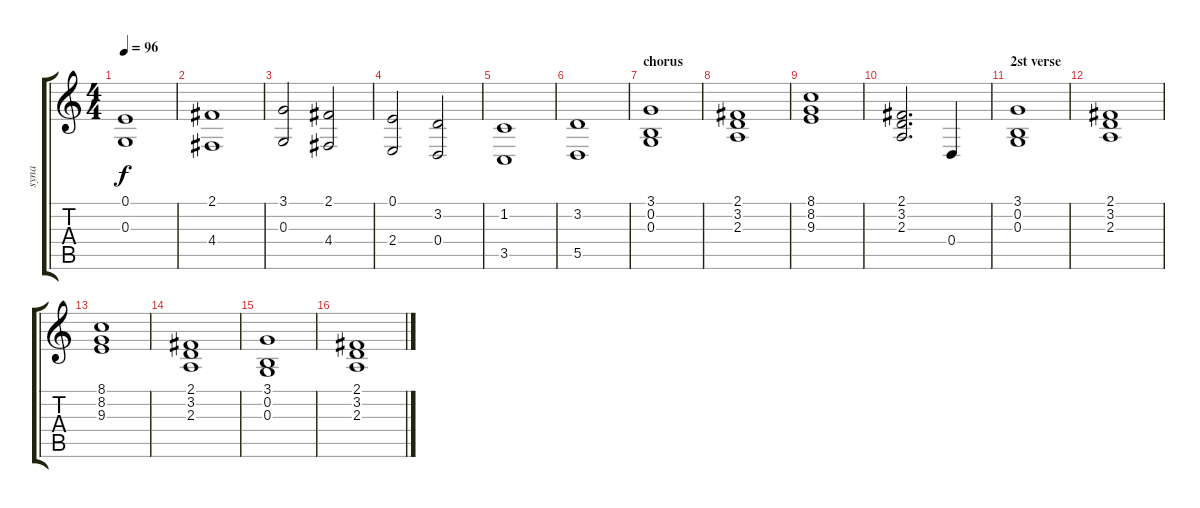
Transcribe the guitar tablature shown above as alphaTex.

\track ("syna" "syna") {instrument drawbarorgan}
\staff {score tabs}
\tuning (E4 B3 G3 D3 A2 E2) {hide}
\ts (4 4)
\tempo 96
\clef g2
\ks c
(0.1 0.3).1{dy f} |
(2.1 4.4).1 |
(3.1 0.3).2 (2.1 4.4).2 |
(0.1 2.4).2 (3.2 0.4).2 |
(1.2 3.5).1 |
(3.2 5.5).1 |
\section ("" "chorus")
(3.1 0.2 0.3).1 |
(2.1 3.2 2.3).1 |
(8.1 8.2 9.3).1 |
(2.1 3.2 2.3).2{d} 0.4.4 |
\section ("" "2st verse")
(3.1 0.2 0.3).1 |
(2.1 3.2 2.3).1 |
(8.1 8.2 9.3).1 |
(2.1 3.2 2.3).1 |
(3.1 0.2 0.3).1 |
(2.1 3.2 2.3).1
